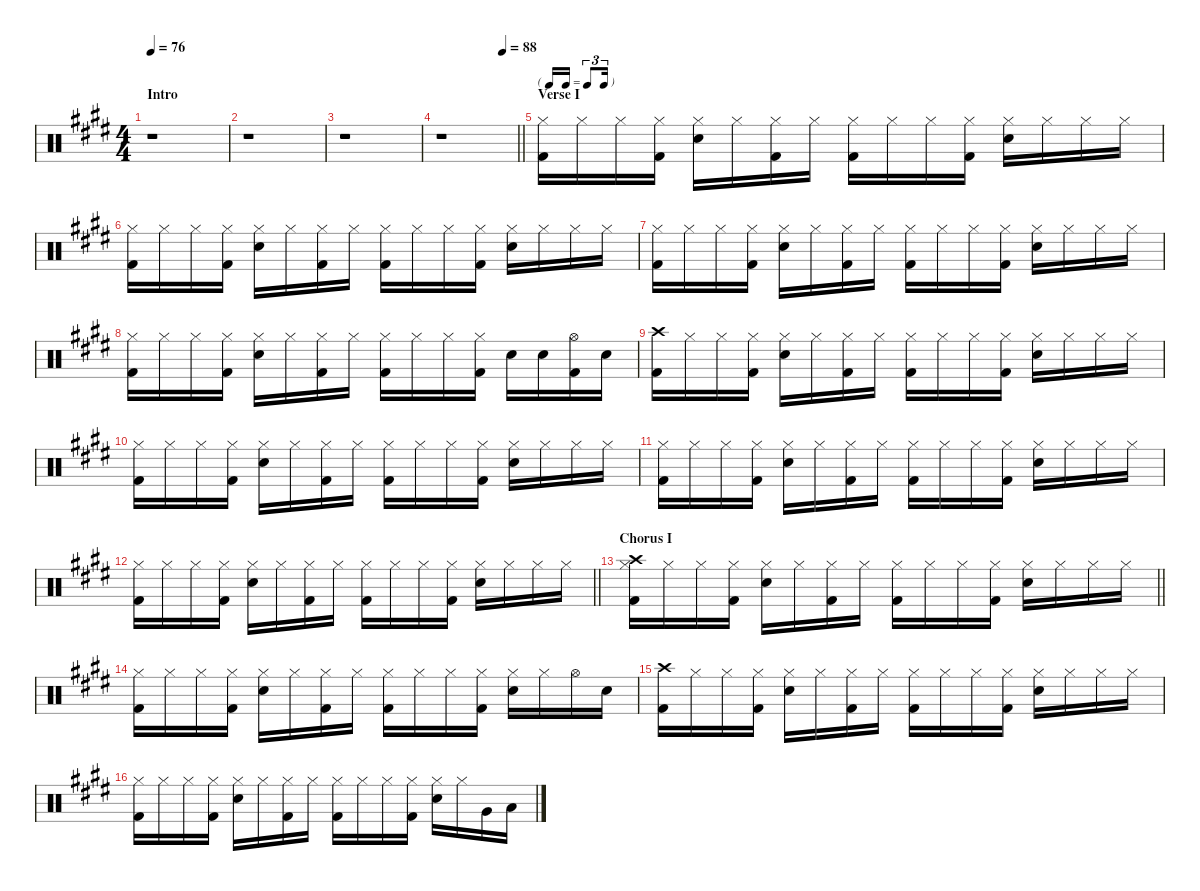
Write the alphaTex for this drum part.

\defaultSystemsLayout 4
\hideDynamics
\bracketExtendMode nobrackets
\singleTrackTrackNamePolicy hidden
\multiTrackTrackNamePolicy hidden
\otherSystemsTrackNameOrientation horizontal
\track ("Drums" "drm.") {instrument percussion}
\staff {score}
\articulation defaults
\ts (4 4)
\beaming (8 2 2 2 2)
\section ("" "Intro")
\tempo 76
\clef neutral
\ks e
r.1{dy f} |
\ks c#minor
r.1 |
r.1 |
\tempo (88 0.8125)
\barLineRight lightlight
r.1 |
\tf triplet16th
\section ("" "Verse I")
\ks e
("Hi-Hat (closed)"{acc forcenatural} "Kick (hit) 2"{acc forcenatural}).16 "Hi-Hat (closed)"{acc forcenatural}.16 "Hi-Hat (closed)"{acc forcenatural}.16 ("Hi-Hat (closed)"{acc forcenatural} "Kick (hit) 2"{acc forcenatural}).16 ("Hi-Hat (closed)"{acc forcenatural} "Snare (hit) 2"{acc forcenatural}).16 "Hi-Hat (closed)"{acc forcenatural}.16 ("Hi-Hat (closed)"{acc forcenatural} "Kick (hit) 2"{acc forcenatural}).16 "Hi-Hat (closed)"{acc forcenatural}.16 ("Hi-Hat (closed)"{acc forcenatural} "Kick (hit) 2"{acc forcenatural}).16 "Hi-Hat (closed)"{acc forcenatural}.16 "Hi-Hat (closed)"{acc forcenatural}.16 ("Hi-Hat (closed)"{acc forcenatural} "Kick (hit) 2"{acc forcenatural}).16 ("Hi-Hat (closed)"{acc forcenatural} "Snare (hit) 2"{acc forcenatural}).16 "Hi-Hat (closed)"{acc forcenatural}.16 "Hi-Hat (closed)"{acc forcenatural}.16 "Hi-Hat (closed)"{acc forcenatural}.16 |
\ks c#minor
("Hi-Hat (closed)"{acc forcenatural} "Kick (hit) 2"{acc forcenatural}).16 "Hi-Hat (closed)"{acc forcenatural}.16 "Hi-Hat (closed)"{acc forcenatural}.16 ("Hi-Hat (closed)"{acc forcenatural} "Kick (hit) 2"{acc forcenatural}).16 ("Hi-Hat (closed)"{acc forcenatural} "Snare (hit) 2"{acc forcenatural}).16 "Hi-Hat (closed)"{acc forcenatural}.16 ("Hi-Hat (closed)"{acc forcenatural} "Kick (hit) 2"{acc forcenatural}).16 "Hi-Hat (closed)"{acc forcenatural}.16 ("Hi-Hat (closed)"{acc forcenatural} "Kick (hit) 2"{acc forcenatural}).16 "Hi-Hat (closed)"{acc forcenatural}.16 "Hi-Hat (closed)"{acc forcenatural}.16 ("Hi-Hat (closed)"{acc forcenatural} "Kick (hit) 2"{acc forcenatural}).16 ("Hi-Hat (closed)"{acc forcenatural} "Snare (hit) 2"{acc forcenatural}).16 "Hi-Hat (closed)"{acc forcenatural}.16 "Hi-Hat (closed)"{acc forcenatural}.16 "Hi-Hat (closed)"{acc forcenatural}.16 |
("Hi-Hat (closed)"{acc forcenatural} "Kick (hit) 2"{acc forcenatural}).16 "Hi-Hat (closed)"{acc forcenatural}.16 "Hi-Hat (closed)"{acc forcenatural}.16 ("Hi-Hat (closed)"{acc forcenatural} "Kick (hit) 2"{acc forcenatural}).16 ("Hi-Hat (closed)"{acc forcenatural} "Snare (hit) 2"{acc forcenatural}).16 "Hi-Hat (closed)"{acc forcenatural}.16 ("Hi-Hat (closed)"{acc forcenatural} "Kick (hit) 2"{acc forcenatural}).16 "Hi-Hat (closed)"{acc forcenatural}.16 ("Hi-Hat (closed)"{acc forcenatural} "Kick (hit) 2"{acc forcenatural}).16 "Hi-Hat (closed)"{acc forcenatural}.16 "Hi-Hat (closed)"{acc forcenatural}.16 ("Hi-Hat (closed)"{acc forcenatural} "Kick (hit) 2"{acc forcenatural}).16 ("Hi-Hat (closed)"{acc forcenatural} "Snare (hit) 2"{acc forcenatural}).16 "Hi-Hat (closed)"{acc forcenatural}.16 "Hi-Hat (closed)"{acc forcenatural}.16 "Hi-Hat (closed)"{acc forcenatural}.16 |
\ks e
("Hi-Hat (closed)"{acc forcenatural} "Kick (hit) 2"{acc forcenatural}).16 "Hi-Hat (closed)"{acc forcenatural}.16 "Hi-Hat (closed)"{acc forcenatural}.16 ("Hi-Hat (closed)"{acc forcenatural} "Kick (hit) 2"{acc forcenatural}).16 ("Hi-Hat (closed)"{acc forcenatural} "Snare (hit) 2"{acc forcenatural}).16 "Hi-Hat (closed)"{acc forcenatural}.16 ("Hi-Hat (closed)"{acc forcenatural} "Kick (hit) 2"{acc forcenatural}).16 "Hi-Hat (closed)"{acc forcenatural}.16 ("Hi-Hat (closed)"{acc forcenatural} "Kick (hit) 2"{acc forcenatural}).16 "Hi-Hat (closed)"{acc forcenatural}.16 "Hi-Hat (closed)"{acc forcenatural}.16 ("Hi-Hat (closed)"{acc forcenatural} "Kick (hit) 2"{acc forcenatural}).16 "Snare (hit) 2"{acc forcenatural}.16 "Snare (hit) 2"{acc forcenatural}.16 ("Hi-Hat (open)"{acc forcenatural} "Kick (hit) 2"{acc forcenatural}).16 "Snare (hit) 2"{acc forcenatural}.16 |
\ks c#minor
("Crash high (hit)"{acc forcenatural} "Kick (hit) 2"{acc forcenatural}).16 "Hi-Hat (closed)"{acc forcenatural}.16 "Hi-Hat (closed)"{acc forcenatural}.16 ("Hi-Hat (closed)"{acc forcenatural} "Kick (hit) 2"{acc forcenatural}).16 ("Hi-Hat (closed)"{acc forcenatural} "Snare (hit) 2"{acc forcenatural}).16 "Hi-Hat (closed)"{acc forcenatural}.16 ("Hi-Hat (closed)"{acc forcenatural} "Kick (hit) 2"{acc forcenatural}).16 "Hi-Hat (closed)"{acc forcenatural}.16 ("Hi-Hat (closed)"{acc forcenatural} "Kick (hit) 2"{acc forcenatural}).16 "Hi-Hat (closed)"{acc forcenatural}.16 "Hi-Hat (closed)"{acc forcenatural}.16 ("Hi-Hat (closed)"{acc forcenatural} "Kick (hit) 2"{acc forcenatural}).16 ("Hi-Hat (closed)"{acc forcenatural} "Snare (hit) 2"{acc forcenatural}).16 "Hi-Hat (closed)"{acc forcenatural}.16 "Hi-Hat (closed)"{acc forcenatural}.16 "Hi-Hat (closed)"{acc forcenatural}.16 |
("Hi-Hat (closed)"{acc forcenatural} "Kick (hit) 2"{acc forcenatural}).16 "Hi-Hat (closed)"{acc forcenatural}.16 "Hi-Hat (closed)"{acc forcenatural}.16 ("Hi-Hat (closed)"{acc forcenatural} "Kick (hit) 2"{acc forcenatural}).16 ("Hi-Hat (closed)"{acc forcenatural} "Snare (hit) 2"{acc forcenatural}).16 "Hi-Hat (closed)"{acc forcenatural}.16 ("Hi-Hat (closed)"{acc forcenatural} "Kick (hit) 2"{acc forcenatural}).16 "Hi-Hat (closed)"{acc forcenatural}.16 ("Hi-Hat (closed)"{acc forcenatural} "Kick (hit) 2"{acc forcenatural}).16 "Hi-Hat (closed)"{acc forcenatural}.16 "Hi-Hat (closed)"{acc forcenatural}.16 ("Hi-Hat (closed)"{acc forcenatural} "Kick (hit) 2"{acc forcenatural}).16 ("Hi-Hat (closed)"{acc forcenatural} "Snare (hit) 2"{acc forcenatural}).16 "Hi-Hat (closed)"{acc forcenatural}.16 "Hi-Hat (closed)"{acc forcenatural}.16 "Hi-Hat (closed)"{acc forcenatural}.16 |
\ks e
("Hi-Hat (closed)"{acc forcenatural} "Kick (hit) 2"{acc forcenatural}).16 "Hi-Hat (closed)"{acc forcenatural}.16 "Hi-Hat (closed)"{acc forcenatural}.16 ("Hi-Hat (closed)"{acc forcenatural} "Kick (hit) 2"{acc forcenatural}).16 ("Hi-Hat (closed)"{acc forcenatural} "Snare (hit) 2"{acc forcenatural}).16 "Hi-Hat (closed)"{acc forcenatural}.16 ("Hi-Hat (closed)"{acc forcenatural} "Kick (hit) 2"{acc forcenatural}).16 "Hi-Hat (closed)"{acc forcenatural}.16 ("Hi-Hat (closed)"{acc forcenatural} "Kick (hit) 2"{acc forcenatural}).16 "Hi-Hat (closed)"{acc forcenatural}.16 "Hi-Hat (closed)"{acc forcenatural}.16 ("Hi-Hat (closed)"{acc forcenatural} "Kick (hit) 2"{acc forcenatural}).16 ("Hi-Hat (closed)"{acc forcenatural} "Snare (hit) 2"{acc forcenatural}).16 "Hi-Hat (closed)"{acc forcenatural}.16 "Hi-Hat (closed)"{acc forcenatural}.16 "Hi-Hat (closed)"{acc forcenatural}.16 |
\barLineRight lightlight
\ks c#minor
("Hi-Hat (closed)"{acc forcenatural} "Kick (hit) 2"{acc forcenatural}).16 "Hi-Hat (closed)"{acc forcenatural}.16 "Hi-Hat (closed)"{acc forcenatural}.16 ("Hi-Hat (closed)"{acc forcenatural} "Kick (hit) 2"{acc forcenatural}).16 ("Hi-Hat (closed)"{acc forcenatural} "Snare (hit) 2"{acc forcenatural}).16 "Hi-Hat (closed)"{acc forcenatural}.16 ("Hi-Hat (closed)"{acc forcenatural} "Kick (hit) 2"{acc forcenatural}).16 "Hi-Hat (closed)"{acc forcenatural}.16 ("Hi-Hat (closed)"{acc forcenatural} "Kick (hit) 2"{acc forcenatural}).16 "Hi-Hat (closed)"{acc forcenatural}.16 "Hi-Hat (closed)"{acc forcenatural}.16 ("Hi-Hat (closed)"{acc forcenatural} "Kick (hit) 2"{acc forcenatural}).16 ("Hi-Hat (closed)"{acc forcenatural} "Snare (hit) 2"{acc forcenatural}).16 "Hi-Hat (closed)"{acc forcenatural}.16 "Hi-Hat (closed)"{acc forcenatural}.16 "Hi-Hat (closed)"{acc forcenatural}.16 |
\section ("" "Chorus I")
\barLineRight lightlight
("Crash high (hit)"{acc forcenatural} "Hi-Hat (closed)"{acc forcenatural} "Kick (hit) 2"{acc forcenatural}).16 "Hi-Hat (closed)"{acc forcenatural}.16 "Hi-Hat (closed)"{acc forcenatural}.16 ("Hi-Hat (closed)"{acc forcenatural} "Kick (hit) 2"{acc forcenatural}).16 ("Hi-Hat (closed)"{acc forcenatural} "Snare (hit) 2"{acc forcenatural}).16 "Hi-Hat (closed)"{acc forcenatural}.16 ("Hi-Hat (closed)"{acc forcenatural} "Kick (hit) 2"{acc forcenatural}).16 "Hi-Hat (closed)"{acc forcenatural}.16 ("Hi-Hat (closed)"{acc forcenatural} "Kick (hit) 2"{acc forcenatural}).16 "Hi-Hat (closed)"{acc forcenatural}.16 "Hi-Hat (closed)"{acc forcenatural}.16 ("Hi-Hat (closed)"{acc forcenatural} "Kick (hit) 2"{acc forcenatural}).16 ("Hi-Hat (closed)"{acc forcenatural} "Snare (hit) 2"{acc forcenatural}).16 "Hi-Hat (closed)"{acc forcenatural}.16 "Hi-Hat (closed)"{acc forcenatural}.16 "Hi-Hat (closed)"{acc forcenatural}.16 |
\ks e
("Hi-Hat (closed)"{acc forcenatural} "Kick (hit) 2"{acc forcenatural}).16 "Hi-Hat (closed)"{acc forcenatural}.16 "Hi-Hat (closed)"{acc forcenatural}.16 ("Hi-Hat (closed)"{acc forcenatural} "Kick (hit) 2"{acc forcenatural}).16 ("Hi-Hat (closed)"{acc forcenatural} "Snare (hit) 2"{acc forcenatural}).16 "Hi-Hat (closed)"{acc forcenatural}.16 ("Hi-Hat (closed)"{acc forcenatural} "Kick (hit) 2"{acc forcenatural}).16 "Hi-Hat (closed)"{acc forcenatural}.16 ("Hi-Hat (closed)"{acc forcenatural} "Kick (hit) 2"{acc forcenatural}).16 "Hi-Hat (closed)"{acc forcenatural}.16 "Hi-Hat (closed)"{acc forcenatural}.16 ("Hi-Hat (closed)"{acc forcenatural} "Kick (hit) 2"{acc forcenatural}).16 ("Hi-Hat (closed)"{acc forcenatural} "Snare (hit) 2"{acc forcenatural}).16 "Hi-Hat (closed)"{acc forcenatural}.16 "Hi-Hat (open)"{acc forcenatural}.16 "Snare (hit) 2"{acc forcenatural}.16 |
\ks c#minor
("Crash high (hit)"{acc forcenatural} "Kick (hit) 2"{acc forcenatural}).16 "Hi-Hat (closed)"{acc forcenatural}.16 "Hi-Hat (closed)"{acc forcenatural}.16 ("Hi-Hat (closed)"{acc forcenatural} "Kick (hit) 2"{acc forcenatural}).16 ("Hi-Hat (closed)"{acc forcenatural} "Snare (hit) 2"{acc forcenatural}).16 "Hi-Hat (closed)"{acc forcenatural}.16 ("Hi-Hat (closed)"{acc forcenatural} "Kick (hit) 2"{acc forcenatural}).16 "Hi-Hat (closed)"{acc forcenatural}.16 ("Hi-Hat (closed)"{acc forcenatural} "Kick (hit) 2"{acc forcenatural}).16 "Hi-Hat (closed)"{acc forcenatural}.16 "Hi-Hat (closed)"{acc forcenatural}.16 ("Hi-Hat (closed)"{acc forcenatural} "Kick (hit) 2"{acc forcenatural}).16 ("Hi-Hat (closed)"{acc forcenatural} "Snare (hit) 2"{acc forcenatural}).16 "Hi-Hat (closed)"{acc forcenatural}.16 "Hi-Hat (closed)"{acc forcenatural}.16 "Hi-Hat (closed)"{acc forcenatural}.16 |
("Hi-Hat (closed)"{acc forcenatural} "Kick (hit) 2"{acc forcenatural}).16 "Hi-Hat (closed)"{acc forcenatural}.16 "Hi-Hat (closed)"{acc forcenatural}.16 ("Hi-Hat (closed)"{acc forcenatural} "Kick (hit) 2"{acc forcenatural}).16 ("Hi-Hat (closed)"{acc forcenatural} "Snare (hit) 2"{acc forcenatural}).16 "Hi-Hat (closed)"{acc forcenatural}.16 ("Hi-Hat (closed)"{acc forcenatural} "Kick (hit) 2"{acc forcenatural}).16 "Hi-Hat (closed)"{acc forcenatural}.16 ("Hi-Hat (closed)"{acc forcenatural} "Kick (hit) 2"{acc forcenatural}).16 "Hi-Hat (closed)"{acc forcenatural}.16 "Hi-Hat (closed)"{acc forcenatural}.16 ("Hi-Hat (closed)"{acc forcenatural} "Kick (hit) 2"{acc forcenatural}).16 ("Hi-Hat (closed)"{acc forcenatural} "Snare (hit) 2"{acc forcenatural}).16 "Hi-Hat (closed)"{acc forcenatural}.16 "Very Low Tom (hit)"{acc forcenatural}.16 "Low Floor Tom (hit)"{acc forcenatural}.16
